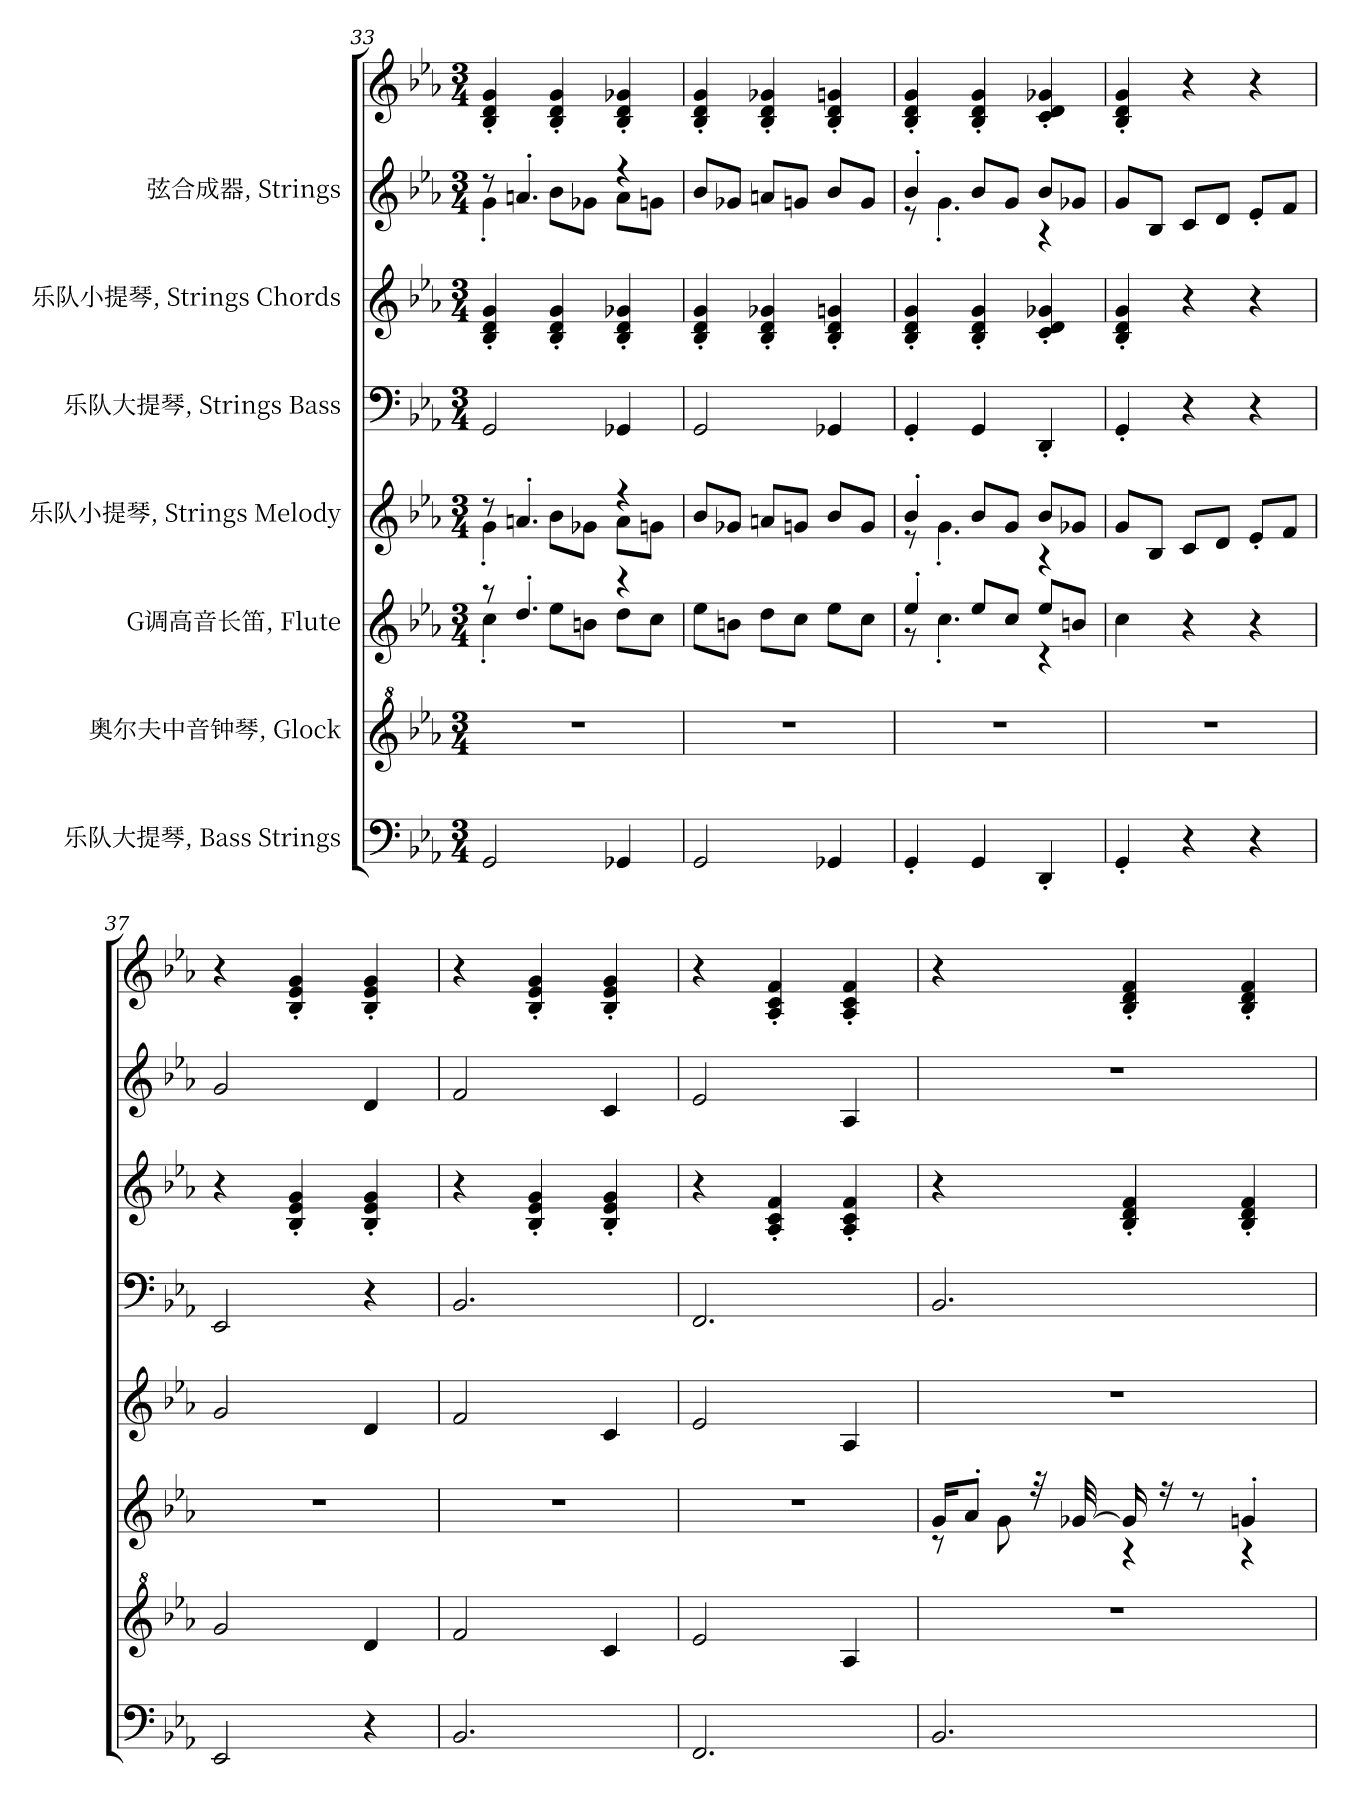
**kern	**kern	**kern	**kern	**kern	**kern	**kern	**kern
*part7	*part6	*part5	*part4	*part3	*part2	*part1	*part1
*staff8	*staff7	*staff6	*staff5	*staff4	*staff3	*staff2	*staff1
*I"乐队大提琴, Bass Strings	*I"奥尔夫中音钟琴, Glock	*I"G调高音长笛, Flute	*I"乐队小提琴, Strings Melody	*I"乐队大提琴, Strings Bass	*I"乐队小提琴, Strings Chords	*I"弦合成器, Strings	*
!!LO:PB:g=z
*clefF4	*clefG^2	*clefG2	*clefG2	*clefF4	*clefG2	*clefG2	*clefG2
*	*	*ITrd-4c-7	*	*	*	*	*
*k[b-e-a-]	*k[b-e-a-]	*k[b-e-]	*k[b-e-a-]	*k[b-e-a-]	*k[b-e-a-]	*k[b-e-a-]	*k[b-e-a-]
*M3/4	*M3/4	*M3/4	*M3/4	*M3/4	*M3/4	*M3/4	*M3/4
=33	=33	=33	=33	=33	=33	=33	=33
*	*	*^	*^	*	*	*^	*
2GG/	2.r	8r	4gg'\	8r	4g'\	2GG/	4B-/' 4d/' 4g/'	8r	4g'\	4B-/' 4d/' 4g/'
.	.	4.aa'/	.	4.an'/	.	.	.	4.an'/	.	.
.	.	.	8bb-\L	.	8b-\L	.	4B-/' 4d/' 4g/'	.	8b-\L	4B-/' 4d/' 4g/'
.	.	.	8ff#X\J	.	8g-X\J	.	.	.	8g-X\J	.
4GG-X/	.	4r	8aa\L	4r	8a\L	4GG-X/	4B-/' 4d/' 4g-X/'	4r	8a\L	4B-/' 4d/' 4g-X/'
.	.	.	8gg\J	.	8gn\J	.	.	.	8gn\J	.
*	*	*v	*v	*	*	*	*	*v	*v	*
*	*	*	*v	*v	*	*	*	*
=34	=34	=34	=34	=34	=34	=34	=34
2GG/	2.r	8bb-\L	8b-/L	2GG/	4B-/' 4d/' 4g/'	8b-/L	4B-/' 4d/' 4g/'
.	.	8ff#X\J	8g-X/J	.	.	8g-X/J	.
.	.	8aa\L	8an/L	.	4B-/' 4d/' 4g-X/'	8an/L	4B-/' 4d/' 4g-X/'
.	.	8gg\J	8gn/J	.	.	8gn/J	.
4GG-X/	.	8bb-\L	8b-/L	4GG-X/	4B-/' 4d/' 4gn/'	8b-/L	4B-/' 4d/' 4gn/'
.	.	8gg\J	8g/J	.	.	8g/J	.
=35	=35	=35	=35	=35	=35	=35	=35
*	*	*^	*^	*	*	*^	*
4GG'/	2.r	4bb-'/	8r	4b-'/	8r	4GG'/	4B-/' 4d/' 4g/'	4b-'/	8r	4B-/' 4d/' 4g/'
.	.	.	4.gg'\	.	4.g'\	.	.	.	4.g'\	.
4GG/	.	8bb-/L	.	8b-/L	.	4GG/	4B-/' 4d/' 4g/'	8b-/L	.	4B-/' 4d/' 4g/'
.	.	8gg/J	.	8g/J	.	.	.	8g/J	.	.
4DD'/	.	8bb-/L	4r	8b-/L	4r	4DD'/	4c/' 4d/' 4g-X/'	8b-/L	4r	4c/' 4d/' 4g-X/'
.	.	8ff#X/J	.	8g-X/J	.	.	.	8g-X/J	.	.
*	*	*v	*v	*	*	*	*	*v	*v	*
*	*	*	*v	*v	*	*	*	*
=36	=36	=36	=36	=36	=36	=36	=36
4GG'/	2.r	4gg\	8g/L	4GG'/	4B-/' 4d/' 4g/'	8g/L	4B-/' 4d/' 4g/'
.	.	.	8B-/J	.	.	8B-/J	.
4r	.	4r	8c/L	4r	4r	8c/L	4r
.	.	.	8d/J	.	.	8d/J	.
4r	.	4r	8e-'/L	4r	4r	8e-'/L	4r
.	.	.	8f/J	.	.	8f/J	.
=37	=37	=37	=37	=37	=37	=37	=37
2EE-/	2gg/	2.r	2g/	2EE-/	4r	2g/	4r
.	.	.	.	.	4B-/' 4e-/' 4g/'	.	4B-/' 4e-/' 4g/'
4r	4dd/	.	4d/	4r	4B-/' 4e-/' 4g/'	4d/	4B-/' 4e-/' 4g/'
!!LO:PB:g=z
=38	=38	=38	=38	=38	=38	=38	=38
2.BB-/	2ff/	2.r	2f/	2.BB-/	4r	2f/	4r
.	.	.	.	.	4B-/' 4e-/' 4g/'	.	4B-/' 4e-/' 4g/'
.	4cc/	.	4c/	.	4B-/' 4e-/' 4g/'	4c/	4B-/' 4e-/' 4g/'
=39	=39	=39	=39	=39	=39	=39	=39
2.FF/	2ee-/	2.r	2e-/	2.FF/	4r	2e-/	4r
.	.	.	.	.	4A-/' 4c/' 4f/'	.	4A-/' 4c/' 4f/'
.	4a-/	.	4A-/	.	4A-/' 4c/' 4f/'	4A-/	4A-/' 4c/' 4f/'
=40	=40	=40	=40	=40	=40	=40	=40
*	*	*^	*	*	*	*	*
2.BB-/	2.r	16dd/KL	8r	2.r	2.BB-/	4r	2.r	4r
.	.	8ee-'/J	.	.	.	.	.	.
.	.	.	8dd\	.	.	.	.	.
.	.	32r	.	.	.	.	.	.
.	.	[32dd-X/	.	.	.	.	.	.
.	.	16dd-/]	4r	.	.	4B-/' 4d/' 4f/'	.	4B-/' 4d/' 4f/'
.	.	16r	.	.	.	.	.	.
.	.	8r	.	.	.	.	.	.
.	.	4ddn'/	4r	.	.	4B-/' 4d/' 4f/'	.	4B-/' 4d/' 4f/'
*	*	*v	*v	*	*	*	*	*
=	=	=	=	=	=	=	=
*-	*-	*-	*-	*-	*-	*-	*-
